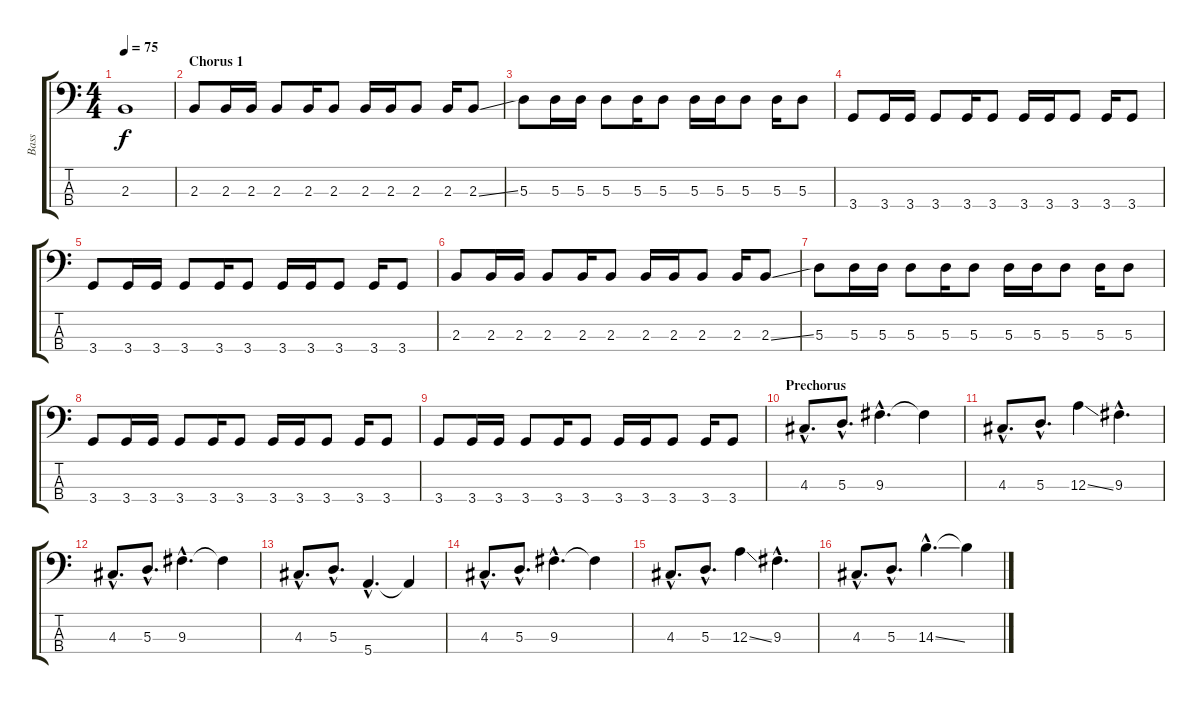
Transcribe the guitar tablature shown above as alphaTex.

\track ("Bass" "Bass") {instrument electricbassfinger}
\staff {score tabs}
\tuning (G2 D2 A1 E1) {hide}
\ts (4 4)
\tempo 75
\clef f4
\ks c
2.3.1{dy f} |
\section ("" "Chorus 1")
2.3.8{volume 16} 2.3.16 2.3.16 2.3.8 2.3.16 2.3.8 2.3.16 2.3.16 2.3.8 2.3.16 2.3{ss}.8 |
5.3.8 5.3.16 5.3.16 5.3.8 5.3.16 5.3.8 5.3.16 5.3.16 5.3.8 5.3.16 5.3.8 |
3.4.8 3.4.16 3.4.16 3.4.8 3.4.16 3.4.8 3.4.16 3.4.16 3.4.8 3.4.16 3.4.8 |
3.4.8 3.4.16 3.4.16 3.4.8 3.4.16 3.4.8 3.4.16 3.4.16 3.4.8 3.4.16 3.4.8 |
2.3.8 2.3.16 2.3.16 2.3.8 2.3.16 2.3.8 2.3.16 2.3.16 2.3.8 2.3.16 2.3{ss}.8 |
5.3.8 5.3.16 5.3.16 5.3.8 5.3.16 5.3.8 5.3.16 5.3.16 5.3.8 5.3.16 5.3.8 |
3.4.8 3.4.16 3.4.16 3.4.8 3.4.16 3.4.8 3.4.16 3.4.16 3.4.8 3.4.16 3.4.8 |
3.4.8 3.4.16 3.4.16 3.4.8 3.4.16 3.4.8 3.4.16 3.4.16 3.4.8 3.4.16 3.4.8 |
\section ("" "Prechorus")
4.3{hac}.8{d} 5.3{hac}.8{d} 9.3{hac}.4{d} 9.3{t}.4 |
4.3{hac}.8{d} 5.3{hac}.8{d} 12.3{ss}.4 9.3{hac}.4{d} |
4.3{hac}.8{d} 5.3{hac}.8{d} 9.3{hac}.4{d} 9.3{t}.4 |
4.3{hac}.8{d} 5.3{hac}.8{d} 5.4{hac}.4{d} 5.4{t}.4 |
4.3{hac}.8{d} 5.3{hac}.8{d} 9.3{hac}.4{d} 9.3{t}.4 |
4.3{hac}.8{d} 5.3{hac}.8{d} 12.3{ss}.4 9.3{hac}.4{d} |
4.3{hac}.8{d} 5.3{hac}.8{d} 14.3{ss hac}.4{d} 14.3{t}.4
